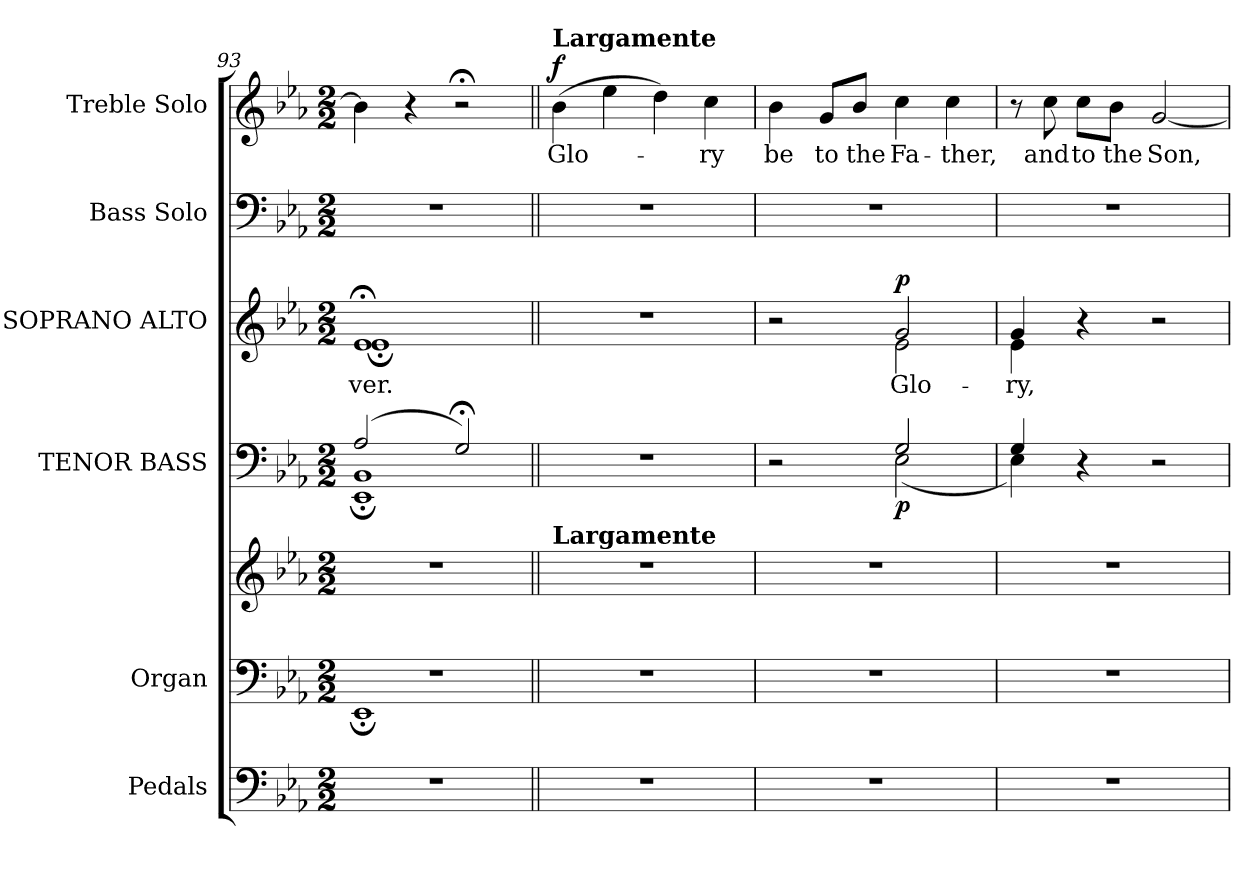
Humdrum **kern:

**kern	**kern	**kern	**kern	**dynam	**kern	**text	**dynam	**kern	**kern	**text	**dynam
*part6	*part5	*part5	*part4	*part4	*part3	*part3	*part3	*part2	*part1	*part1	*part1
*staff7	*staff6	*staff5	*staff4	*staff4	*staff3	*staff3	*staff3	*staff2	*staff1	*staff1	*staff1
*I"Pedals	*I"Organ	*	*I"TENOR BASS	*	*I"SOPRANO ALTO	*	*	*I"Bass Solo	*I"Treble Solo	*	*
*I'Ped.	*I'Org.	*	*I'B.	*	*I'S.	*	*	*I'B. Solo	*I'Tr. Solo	*	*
*clefF4	*clefF4	*clefG2	*clefF4	*	*clefG2	*	*	*clefF4	*clefG2	*	*
*k[b-e-a-]	*k[b-e-a-]	*k[b-e-a-]	*k[b-e-a-]	*	*k[b-e-a-]	*	*	*k[b-e-a-]	*k[b-e-a-]	*	*
*E-:	*E-:	*E-:	*E-:	*	*E-:	*	*	*E-:	*E-:	*	*
*M2/2	*M2/2	*M2/2	*M2/2	*	*M2/2	*	*	*M2/2	*M2/2	*	*
=93	=93	=93	=93	=93	=93	=93	=93	=93	=93	=93	=93
*	*^	*	*^	*	*	*	*	*	*	*	*
!	!	!	!	!	!	!	!	!LO:LY:b:color=#000000	!	!	!	!	!
*	*	*	*	*	*	*	*^	*	*	*	*	*	*
1r	1r	1EE-;i	1r	(2A-i/	1EE-i; 1BB-i;	.	1e-;i	1e-;i	-ver.	.	1r	4b-i\]	.	.
.	.	.	.	.	.	.	.	.	.	.	.	4r	.	.
.	.	.	.	2G;i/)	.	.	.	.	.	.	.	2r;	.	.
*	*	*	*	*v	*v	*	*	*	*	*	*	*	*	*
*	*v	*v	*	*	*	*v	*v	*	*	*	*	*	*
!!LO:LB:g=z
=94||	=94||	=94||	=94||	=94||	=94||	=94||	=94||	=94||	=94||	=94||	=94||
!	!	!	!	!	!	!	!	!	!LO:TX:a:B:t=Largamente	!	!
!	!	!LO:TX:a:B:t=Largamente	!	!	!	!	!	!	!	!	!
!	!	!	!	!	!	!	!	!	!	!LO:LY:b:color=#000000	!
1r	1r	1r	1r	.	1r	.	.	1r	(4b-i\	Glo-	f
.	.	.	.	.	.	.	.	.	4ee-i\	.	.
.	.	.	.	.	.	.	.	.	4ddi\)	.	.
!	!	!	!	!	!	!	!	!	!	!LO:LY:b:color=#000000	!
.	.	.	.	.	.	.	.	.	4cci\	-ry	.
=95	=95	=95	=95	=95	=95	=95	=95	=95	=95	=95	=95
*	*	*	*^	*	*^	*	*	*	*	*	*
!	!	!	!	!	!	!	!	!	!	!	!	!LO:LY:b:color=#000000	!
1r	1r	1r	2r	2ryy	.	2r	2ryy	.	.	1r	4b-i\	be	.
!	!	!	!	!	!	!	!	!	!	!	!	!LO:LY:b:color=#000000	!
.	.	.	.	.	.	.	.	.	.	.	8gi/L	to	.
!	!	!	!	!	!	!	!	!	!	!	!	!LO:LY:b:color=#000000	!
.	.	.	.	.	.	.	.	.	.	.	8b-i/J	the	.
!	!	!	!	!	!	!	!	!LO:LY:b:color=#000000	!	!	!	!	!
!	!	!	!	!	!	!	!	!	!	!	!	!LO:LY:b:color=#000000	!
.	.	.	2Gi/	(2E-i\	p	2gi/	2e-i\	Glo-	p	.	4cci\	Fa-	.
!	!	!	!	!	!	!	!	!	!	!	!	!LO:LY:b:color=#000000	!
.	.	.	.	.	.	.	.	.	.	.	4cci\	-ther,	.
=96	=96	=96	=96	=96	=96	=96	=96	=96	=96	=96	=96	=96	=96
!	!	!	!	!	!	!	!	!LO:LY:b:color=#000000	!	!	!	!	!
1r	1r	1r	4Gi/	4E-i\)	.	4gi/	4e-i\	-ry,	.	1r	8r	.	.
!	!	!	!	!	!	!	!	!	!	!	!	!LO:LY:b:color=#000000	!
.	.	.	.	.	.	.	.	.	.	.	8cci\	and	.
!	!	!	!	!	!	!	!	!	!	!	!	!LO:LY:b:color=#000000	!
.	.	.	4r	4ryy	.	4r	4ryy	.	.	.	8cci\L	to	.
!	!	!	!	!	!	!	!	!	!	!	!	!LO:LY:b:color=#000000	!
.	.	.	.	.	.	.	.	.	.	.	8b-i\J	the	.
!	!	!	!	!	!	!	!	!	!	!	!	!LO:LY:b:color=#000000	!
.	.	.	2r	2ryy	.	2r	2ryy	.	.	.	[2gi/	Son,	.
*	*	*	*v	*v	*	*	*	*	*	*	*	*	*
*	*	*	*	*	*v	*v	*	*	*	*	*	*
=	=	=	=	=	=	=	=	=	=	=	=
*-	*-	*-	*-	*-	*-	*-	*-	*-	*-	*-	*-
